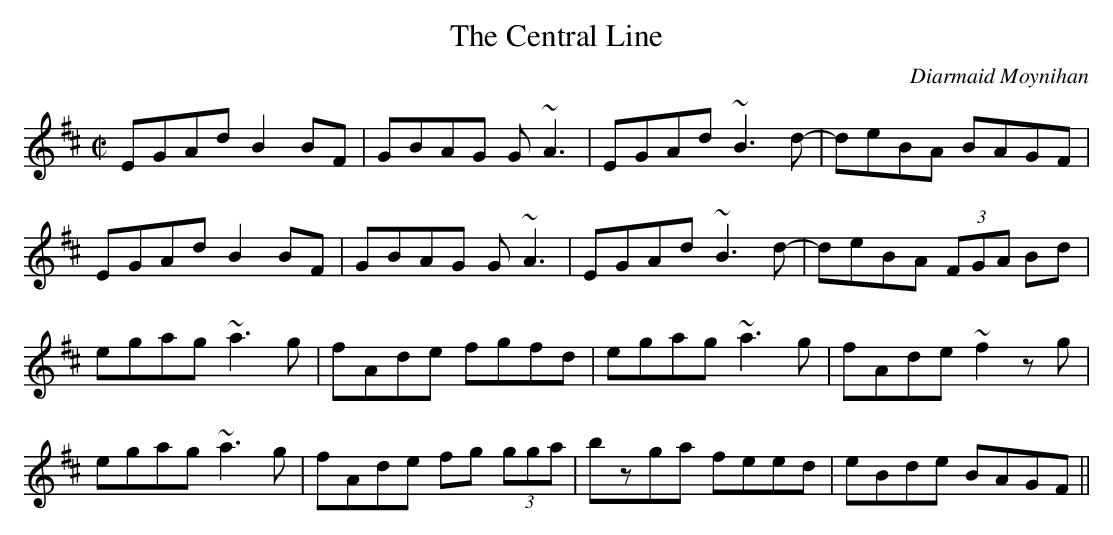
X:1
T:Central Line, The
M:C|
L:1/8
C:Diarmaid Moynihan
K:BMin
EGAd B2BF|GBAG G~A3|EGAd ~B3d-|deBA BAGF|
!EGAd B2BF|GBAG G~A3|EGAd ~B3d-|deBA (3FGA Bd|
!egag ~a3g|fAde fgfd|egag ~a3g|fAde ~f2zg|
!egag ~a3g|fAde fg (3gga|bzga feed|eBde BAGF||
